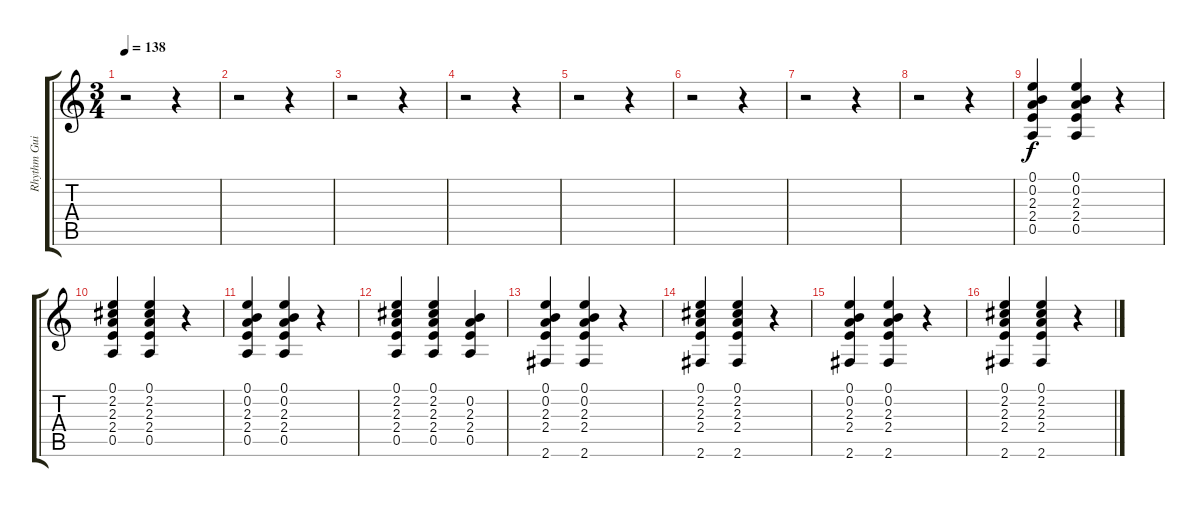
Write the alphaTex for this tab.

\track ("Rhythm Guitar" "Rhythm Gui") {instrument distortionguitar}
\staff {score tabs}
\tuning (E4 B3 G3 D3 A2 E2) {hide}
\ts (3 4)
\tempo 138
\clef g2
\ks c
r.2{dy f instrument distortionguitar} r.4 |
r.2 r.4 |
r.2 r.4 |
r.2 r.4 |
r.2 r.4 |
r.2 r.4 |
r.2 r.4 |
r.2 r.4 |
(0.1 0.2 2.3 2.4 0.5).4 (0.1 0.2 2.3 2.4 0.5).4 r.4 |
(0.1 2.2 2.3 2.4 0.5).4 (0.1 2.2 2.3 2.4 0.5).4 r.4 |
(0.1 0.2 2.3 2.4 0.5).4 (0.1 0.2 2.3 2.4 0.5).4 r.4 |
(0.1 2.2 2.3 2.4 0.5).4 (0.1 2.2 2.3 2.4 0.5).4 (0.2 2.3 2.4 0.5).4 |
(0.1 0.2 2.3 2.4 2.6).4 (0.1 0.2 2.3 2.4 2.6).4 r.4 |
(0.1 2.2 2.3 2.4 2.6).4 (0.1 2.2 2.3 2.4 2.6).4 r.4 |
(0.1 0.2 2.3 2.4 2.6).4 (0.1 0.2 2.3 2.4 2.6).4 r.4 |
(0.1 2.2 2.3 2.4 2.6).4 (0.1 2.2 2.3 2.4 2.6).4 r.4
